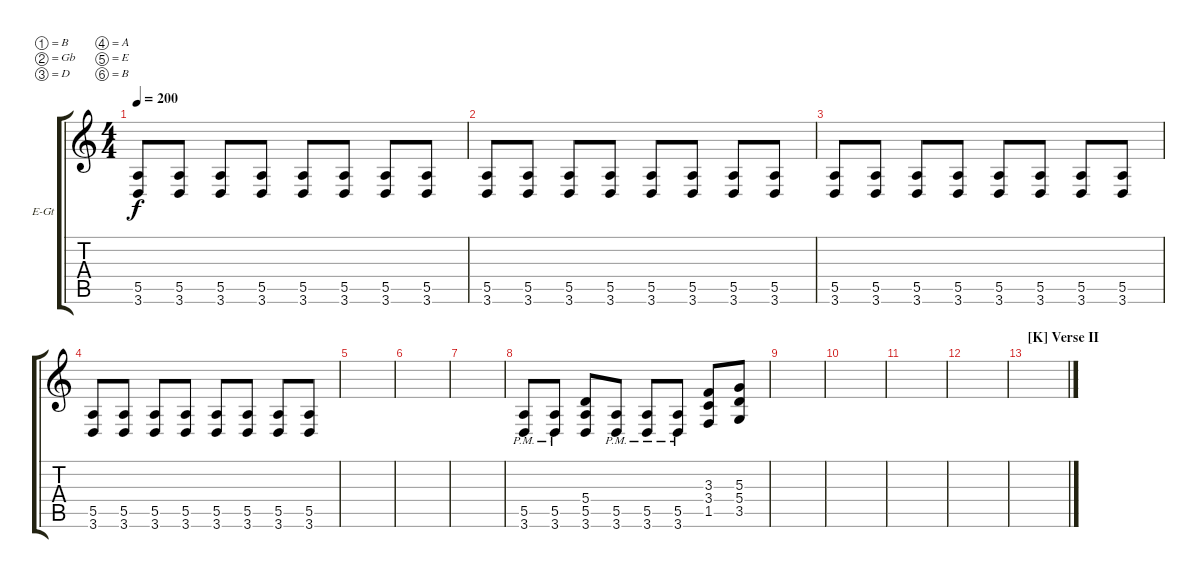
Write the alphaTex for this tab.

\defaultSystemsLayout 4
\bracketExtendMode groupsimilarinstruments
\firstSystemTrackNameOrientation horizontal
\otherSystemsTrackNameOrientation horizontal
\track ("Guitar 3  / Extras Track" "E-Gt") {instrument overdrivenguitar}
\staff {score tabs}
\tuning (B3 Gb3 D3 A2 E2 B1)
\ts (4 4)
\tempo 200
\clef g2
\scale
0.333333
\ks c
(3.6 5.5).8{dy f} (3.6 5.5).8 (3.6 5.5).8 (3.6 5.5).8 (3.6 5.5).8 (3.6 5.5).8 (3.6 5.5).8 (3.6 5.5).8 |
\scale
0.333333 (3.6 5.5).8 (3.6 5.5).8 (3.6 5.5).8 (3.6 5.5).8 (3.6 5.5).8 (3.6 5.5).8 (3.6 5.5).8 (3.6 5.5).8 |
\scale
0.333333 (3.6 5.5).8 (3.6 5.5).8 (3.6 5.5).8 (3.6 5.5).8 (3.6 5.5).8 (3.6 5.5).8 (3.6 5.5).8 (3.6 5.5).8 |
\scale
0.333333 (3.6 5.5).8 (3.6 5.5).8 (3.6 5.5).8 (3.6 5.5).8 (3.6 5.5).8 (3.6 5.5).8 (3.6 5.5).8 (3.6 5.5).8 |
\scale
0.333333 |
\scale
0.333333 |
\scale
0.333333 |
\scale
0.333333 (3.6{pm} 5.5{pm}).8 (3.6{pm} 5.5{pm}).8 (3.6 5.5 5.4).8 (3.6{pm} 5.5{pm}).8 (3.6{pm} 5.5{pm}).8 (3.6{pm} 5.5{pm}).8 (1.5 3.4 3.3).8 (3.5 5.4 5.3).8 |
\scale
0.333333 |
\scale
0.333333 |
\scale
0.333333 |
\scale
0.333333 |
\section ("K" "Verse II")
\scale
0.333333 |
\scale
0.333333 |
\scale
0.333333 |
\scale
0.333333
